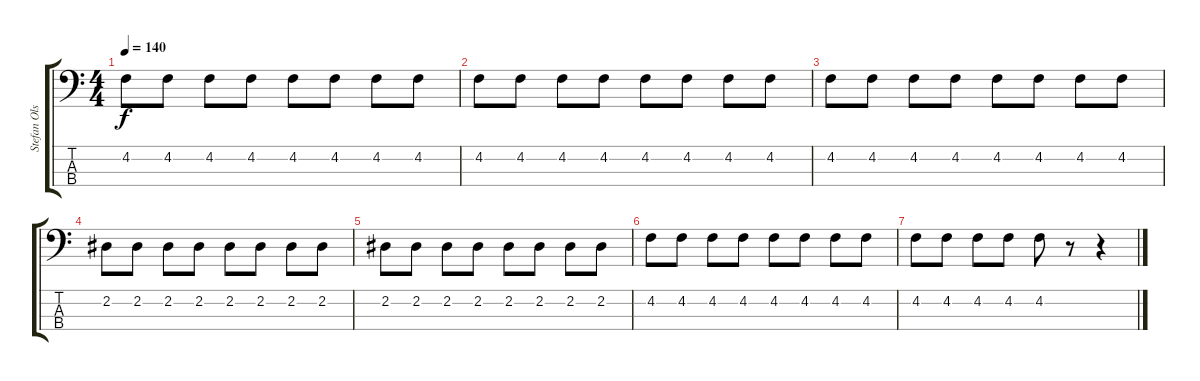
\track ("Stefan Olsdal - Bass" "Stefan Ols") {instrument electricbassfinger}
\staff {score tabs}
\tuning (Gb2 Db2 Ab1 Eb1) {hide}
\ts (4 4)
\tempo 140
\clef f4
\ks c
4.2.8{dy f} 4.2.8 4.2.8 4.2.8 4.2.8 4.2.8 4.2.8 4.2.8 |
4.2.8 4.2.8 4.2.8 4.2.8 4.2.8 4.2.8 4.2.8 4.2.8 |
4.2.8 4.2.8 4.2.8 4.2.8 4.2.8 4.2.8 4.2.8 4.2.8 |
2.2.8 2.2.8 2.2.8 2.2.8 2.2.8 2.2.8 2.2.8 2.2.8 |
2.2.8 2.2.8 2.2.8 2.2.8 2.2.8 2.2.8 2.2.8 2.2.8 |
4.2.8 4.2.8 4.2.8 4.2.8 4.2.8 4.2.8 4.2.8 4.2.8 |
4.2.8 4.2.8 4.2.8 4.2.8 4.2.8 r.8 r.4
